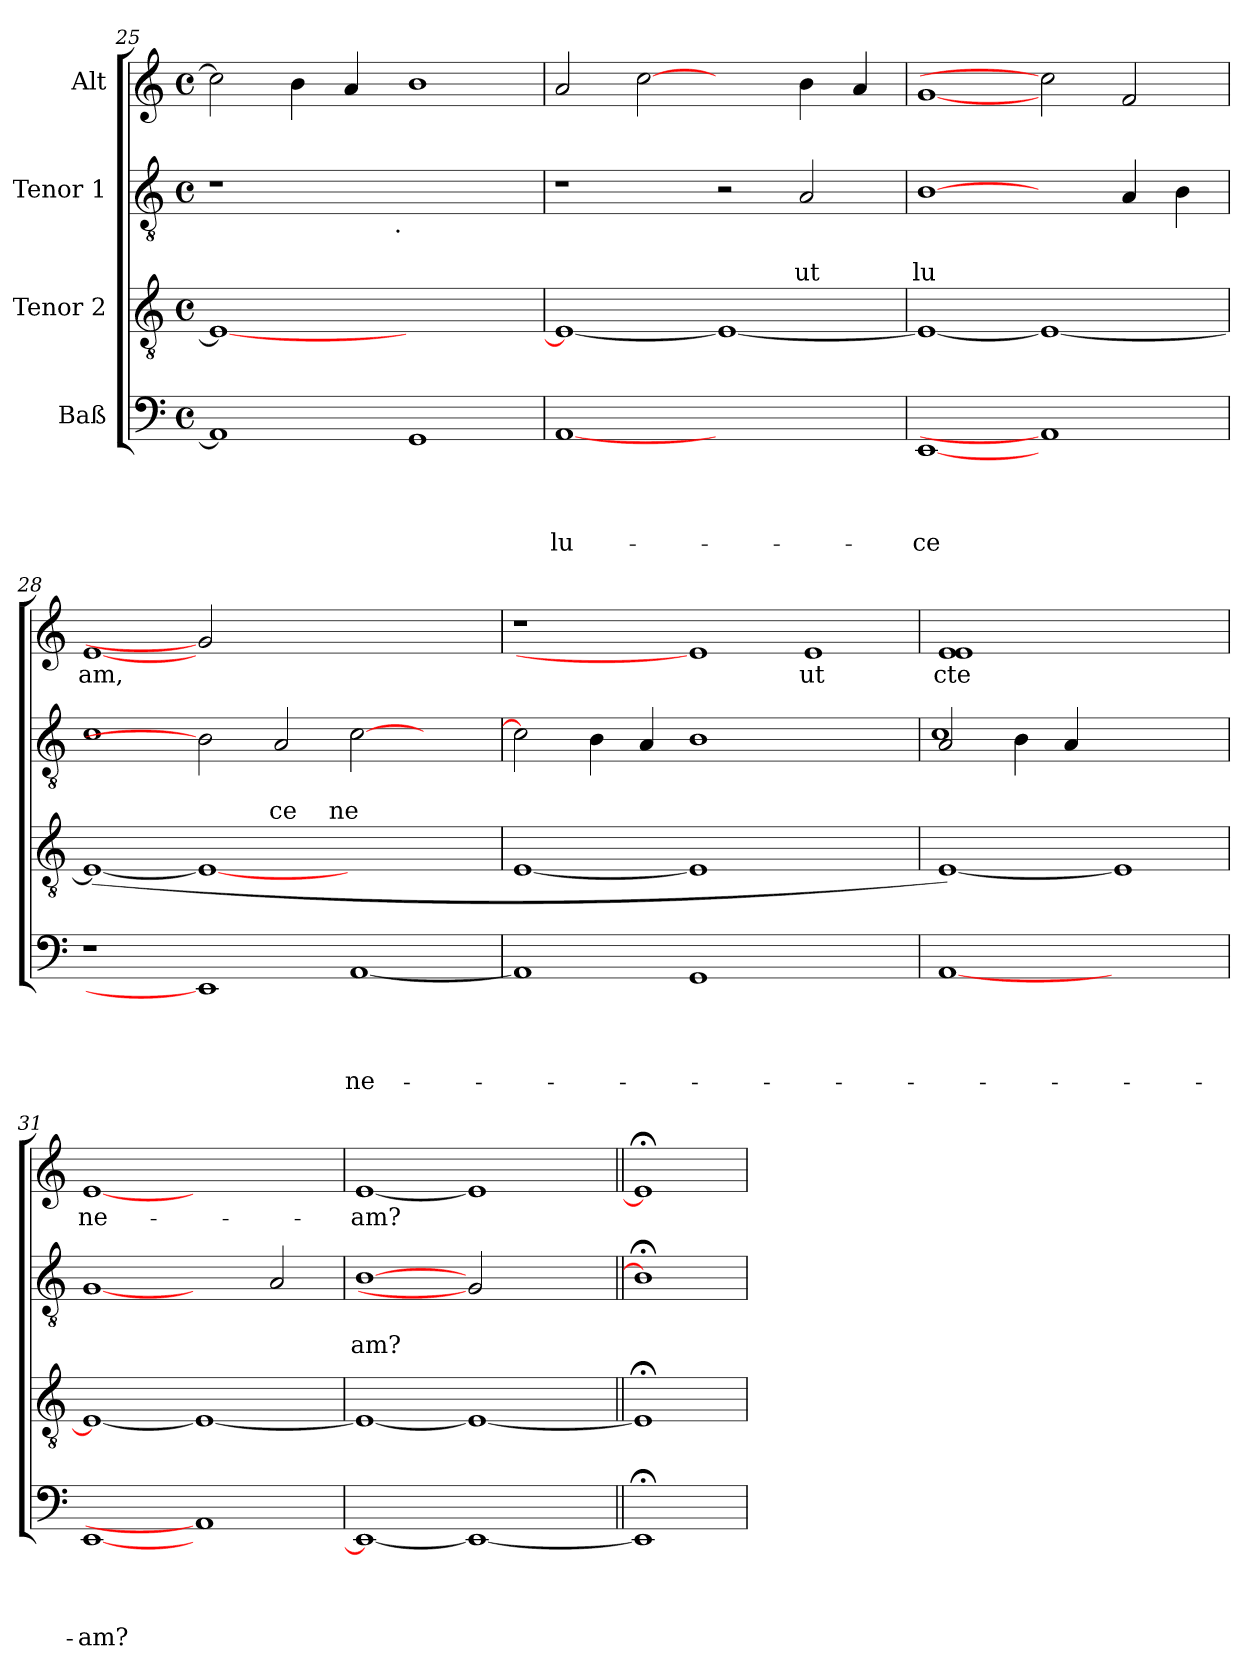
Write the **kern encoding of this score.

**kern	**text	**text	**text	**text	**kern	**kern	**text	**text	**kern	**text
*part4	*part4	*part4	*part4	*part4	*part3	*part2	*part2	*part2	*part1	*part1
*staff4	*staff4	*staff4	*staff4	*staff4	*staff3	*staff2	*staff2	*staff2	*staff1	*staff1
*I"Baß	*	*	*	*	*I"Tenor 2	*I"Tenor 1	*	*	*I"Alt	*
*clefF4	*	*	*	*	*clefGv2	*clefGv2	*	*	*clefG2	*
*k[]	*	*	*	*	*k[]	*k[]	*	*	*k[]	*
*C:	*	*	*	*	*C:	*C:	*	*	*C:	*
*M4/4	*	*	*	*	*M4/4	*M4/4	*	*	*M4/4	*
*met(c)	*	*	*	*	*met(c)	*met(c)	*	*	*met(c)	*
=25	=25	=25	=25	=25	=25	=25	=25	=25	=25	=25
*	*	*	*	*	*	*^	*	*	*	*
1AA]	.	.	.	.	1E_	1r	2ryy	.	.	2cc\]	.
.	.	.	.	.	.	.	4...ryy	.	.	4b\	.
.	.	.	.	.	.	.	.	.	.	4a/	.
!	!	!	!	!	!	!	!LO:TX:b:t=.	!	!	!	!
.	.	.	.	.	.	.	1ryy	.	.	.	.
1GG	.	.	.	.	1ryy	1ryy	.	.	.	1b	.
.	.	.	.	.	.	.	32ryy	.	.	.	.
=26	=26	=26	=26	=26	=26	=26	=26	=26	=26	=26	=26
!	!	!	!	!LO:LY:b	!	!	!	!	!	!	!
*	*	*	*	*	*	*v	*v	*	*	*	*
[1AA	.	.	.	lu-	1E_	1r	.	.	2a/	.
.	.	.	.	.	.	.	.	.	[2cc	.
1ryy	.	.	.	.	1E_	2r	.	.	2ryy	.
!	!	!	!	!	!	!	!	!LO:LY:b	!	!
.	.	.	.	.	.	2A/	.	ut	4b\	.
.	.	.	.	.	.	.	.	.	4a/	.
=27	=27	=27	=27	=27	=27	=27	=27	=27	=27	=27
!	!	!	!	!LO:LY:b	!	!	!	!LO:LY:b	!	!
[1EE	.	.	.	-ce	1E_	[1B	.	lu	[1g	.
1AA]	.	.	.	.	1E_	2ryy	.	.	2cc]	.
.	.	.	.	.	.	4A/	.	.	2f/	.
.	.	.	.	.	.	4B\	.	.	.	.
=28	=28	=28	=28	=28	=28	=28	=28	=28	=28	=28
!	!	!	!	!	!	!	!	!	!	!LO:LY:b
1r	.	.	.	.	(<1E_	1c	.	.	[1e	am,
1EE]	.	.	.	.	1E_	2B]	.	.	2g]	.
!	!	!	!	!	!	!	!	!LO:LY:b	!	!
.	.	.	.	.	.	2A/	.	ce	1.ryy	.
!	!	!	!	!LO:LY:b	!	!	!	!LO:LY:b	!	!
[<1AA	.	.	.	ne-	1ryy	[<2c\	.	ne	.	.
.	.	.	.	.	.	2ryy	.	.	.	.
!!LO:LB:g=z
=29	=29	=29	=29	=29	=29	=29	=29	=29	=29	=29
1AA]	.	.	.	.	[1E	2c\]	.	.	1r	.
.	.	.	.	.	.	4B\	.	.	.	.
.	.	.	.	.	.	4A/	.	.	.	.
1GG	.	.	.	.	1E]	1B	.	.	1e]	.
!	!	!	!	!	!	!	!	!	!	!LO:LY:b
1ryy	.	.	.	.	1ryy	1ryy	.	.	1e	ut
=30	=30	=30	=30	=30	=30	=30	=30	=30	=30	=30
*	*	*	*	*	*	*^	*	*	*	*
!	!	!	!	!	!	!	!	!	!	!	!LO:LY:b
[1AA	.	.	.	.	[<1E)	2A/	1c	.	.	1e 1e	-cte
.	.	.	.	.	.	4B\	.	.	.	.	.
.	.	.	.	.	.	4A/	.	.	.	.	.
1ryy	.	.	.	.	1E]	1ryy	1ryy	.	.	1ryy	.
=31	=31	=31	=31	=31	=31	=31	=31	=31	=31	=31	=31
!	!	!	!	!LO:LY:b	!	!	!	!	!	!	!LO:LY:b
*	*	*	*	*	*	*v	*v	*	*	*	*
[<1EE	.	.	.	-am?	1E_	[1G	.	.	[1e	ne-
1AA]	.	.	.	.	1E_	2ryy	.	.	1ryy	.
.	.	.	.	.	.	2A/	.	.	.	.
=32	=32	=32	=32	=32	=32	=32	=32	=32	=32	=32
!	!	!	!	!	!	!	!	!LO:LY:b	!	!LO:LY:b
1EE_	.	.	.	.	1E_	[1B	.	am?	[1e	-am?
1EE_	.	.	.	.	1E_	2G]	.	.	1e]	.
.	.	.	.	.	.	2ryy	.	.	.	.
=33||	=33||	=33||	=33||	=33||	=33||	=33||	=33||	=33||	=33||	=33||
1EE;]	.	.	.	.	1E;]	1B;<]	.	.	1e;]	.
=	=	=	=	=	=	=	=	=	=	=
*-	*-	*-	*-	*-	*-	*-	*-	*-	*-	*-
